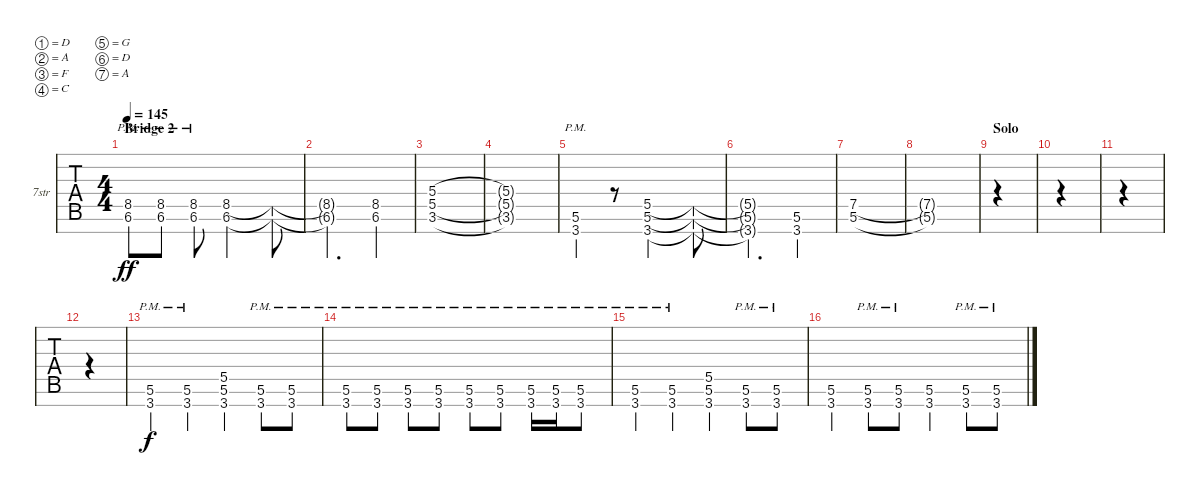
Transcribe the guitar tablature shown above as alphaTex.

\bracketExtendMode groupsimilarinstruments
\firstSystemTrackNameOrientation horizontal
\otherSystemsTrackNameOrientation horizontal
\track ("7str" "7str") {solo instrument overdrivenguitar}
\staff {tabs}
\tuning (D4 A3 F3 C3 G2 D2 A1)
\ts (4 4)
\section ("" "Bridge 2")
\tempo 145
\clef g2
\scale
1.11728
\ks c
(6.6{pm} 8.5{pm}).8{dy ff} (6.6{pm} 8.5{pm}).8 (6.6{pm} 8.5{pm}).8 (6.6 8.5).2 (6.6{t} 8.5{t}).8 |
\scale
0.960908 (6.6{t} 8.5{t}).2{d} (6.6 8.5).4 |
\scale
0.960908 (3.6 5.5 5.4).1 |
\scale
0.960908 (3.6{t} 5.5{t} 5.4{t}).1 |
\scale
1.11728 (3.7{pm} 5.6{pm}).4 r.8 (3.7 5.6 5.5).2 (3.7{t} 5.6{t} 5.5{t}).8 |
\scale
0.960908 (3.7{t} 5.6{t} 5.5{t}).2{d} (3.7 5.6).4 |
\scale
0.960908 (5.6 7.5).1 |
\scale
0.960908 (5.6{t} 7.5{t}).1 |
\section ("" "Solo")
\scale
1.11728 |
\scale
0.960908 |
\scale
0.960908 |
\scale
0.960908 |
\scale
1.11728 (3.7{pm} 5.6{pm}).4{dy f} (3.7{pm} 5.6{pm}).4 (5.5 3.7 5.6).4 (3.7{pm} 5.6{pm}).8 (3.7{pm} 5.6{pm}).8 |
\scale
0.960908 (3.7{pm} 5.6{pm}).8 (3.7{pm} 5.6{pm}).8 (3.7{pm} 5.6{pm}).8 (3.7{pm} 5.6{pm}).8 (3.7{pm} 5.6{pm}).8 (3.7{pm} 5.6{pm}).8 (3.7{pm} 5.6{pm}).16 (3.7{pm} 5.6{pm}).16 (3.7{pm} 5.6{pm}).8 |
\scale
0.960908 (3.7{pm} 5.6{pm}).4 (3.7{pm} 5.6{pm}).4 (5.5 3.7 5.6).4 (3.7{pm} 5.6{pm}).8 (3.7{pm} 5.6{pm}).8 |
\scale
0.960908 (3.7 5.6).4 (3.7{pm} 5.6{pm}).8 (3.7{pm} 5.6{pm}).8 (3.7 5.6).4 (3.7{pm} 5.6{pm}).8 (3.7{pm} 5.6{pm}).8
